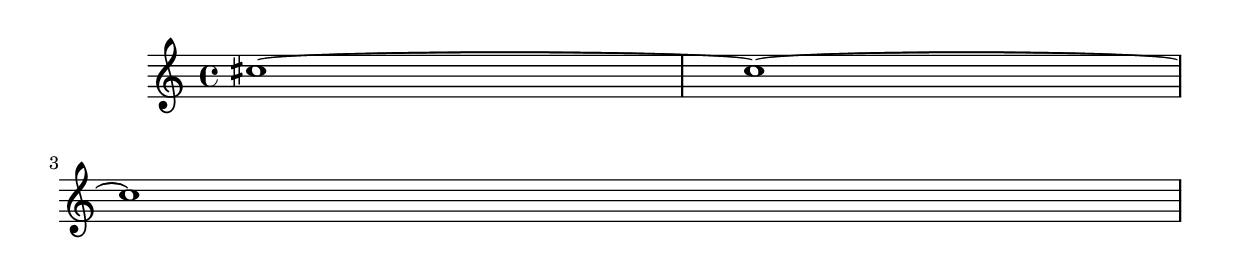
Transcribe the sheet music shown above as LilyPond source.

% DO NOT EDIT this file manually; it is automatically
% generated from Documentation/snippets/new
% Make any changes in Documentation/snippets/new/
% and then run scripts/auxiliar/makelsr.py
%
% This file is in the public domain.
%% Note: this file works from version 2.14.0
\version "2.14.0"
\header {
%% Translation of GIT committish: 6977ddc9a3b63ea810eaecb864269c7d847ccf98

  texidoces = "
Aquí se muestra la manera de ocultar las alteraciones de las notas
ligadas al comienzo de un sistema nuevo.

"

  doctitlees = "Ocultar las alteraciones sobre notas ligadas al principio de un sistema nuevo"


%% Translation of GIT committish: 31097723b2b816696ad61696630a80ff17a39557
  texidocfr = "
Cet exemple illustre comment, lorsqu'une note affublée d'une altération
accidentelle est prolongée, ne pas répéter cette altération après un
saut de ligne.

"
  doctitlefr = "Non répétition de l'altération après saut de ligne sur liaison de prolongation"


  lsrtags = "pitches"
  texidoc = "This shows how to hide accidentals on tied notes at the beginning of a
new system."
  doctitle = "Hiding accidentals on tied notes at the beginning of a new system"
} % begin verbatim


\relative c'' {
  \override Accidental #'hide-tied-accidental-after-break = ##t
  cis1~ cis~
  \break
  cis
}

